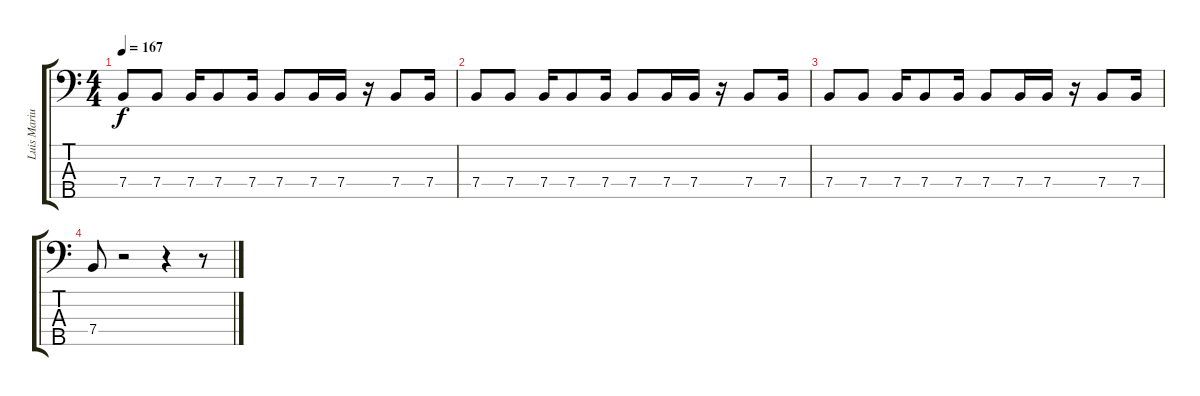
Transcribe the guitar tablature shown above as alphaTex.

\track ("Luis Mariuti" "Luis Mariu") {instrument electricbasspick}
\staff {score tabs}
\tuning (G2 D2 A1 E1 B0) {hide}
\ts (4 4)
\tempo 167
\clef f4
\ks c
7.4.8{dy f} 7.4.8 7.4.16 7.4.8 7.4.16 7.4.8 7.4.16 7.4.16 r.16 7.4.8 7.4.16 |
7.4.8 7.4.8 7.4.16 7.4.8 7.4.16 7.4.8 7.4.16 7.4.16 r.16 7.4.8 7.4.16 |
7.4.8 7.4.8 7.4.16 7.4.8 7.4.16 7.4.8 7.4.16 7.4.16 r.16 7.4.8 7.4.16 |
7.4.8 r.2 r.4 r.8
